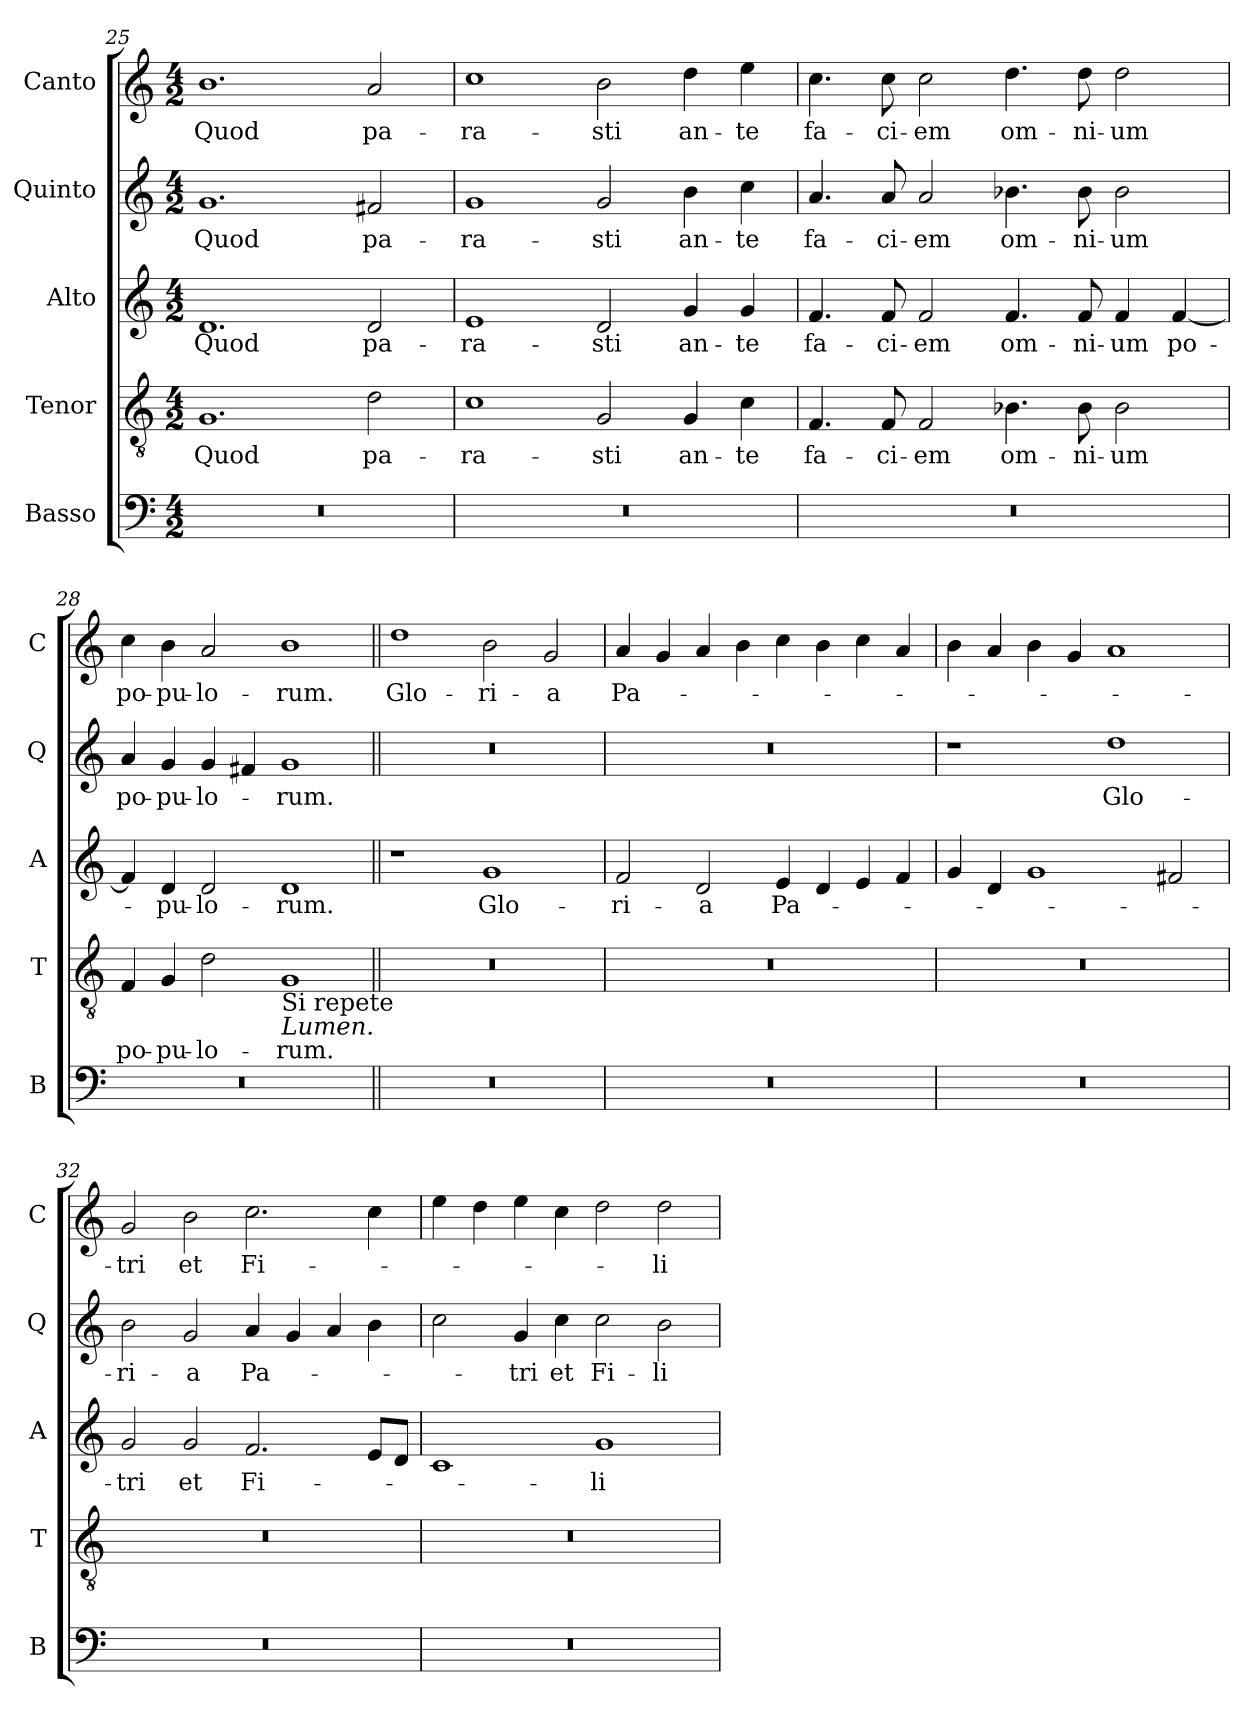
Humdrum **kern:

**kern	**kern	**text	**kern	**text	**kern	**text	**kern	**text
*part5	*part4	*part4	*part3	*part3	*part2	*part2	*part1	*part1
*staff5	*staff4	*staff4	*staff3	*staff3	*staff2	*staff2	*staff1	*staff1
*I"Basso	*I"Tenor	*	*I"Alto	*	*I"Quinto	*	*I"Canto	*
*I'B	*I'T	*	*I'A	*	*I'Q	*	*I'C	*
!!LO:LB:g=z
*clefF4	*clefGv2	*	*clefG2	*	*clefG2	*	*clefG2	*
*k[]	*k[]	*	*k[]	*	*k[]	*	*k[]	*
*C:	*C:	*	*C:	*	*C:	*	*C:	*
*M4/2	*M4/2	*	*M4/2	*	*M4/2	*	*M4/2	*
=25	=25	=25	=25	=25	=25	=25	=25	=25
!	!	!LO:LY:b	!	!LO:LY:b	!	!LO:LY:b	!	!LO:LY:b
0r	1.G	Quod	1.d	Quod	1.g	Quod	1.b	Quod
!	!	!LO:LY:b	!	!LO:LY:b	!	!LO:LY:b	!	!LO:LY:b
.	2d\	pa-	2d/	pa-	2f#X/	pa-	2a/	pa-
=26	=26	=26	=26	=26	=26	=26	=26	=26
!	!	!LO:LY:b	!	!LO:LY:b	!	!LO:LY:b	!	!LO:LY:b
0r	1c	-ra-	1e	-ra-	1g	-ra-	1cc	-ra-
!	!	!LO:LY:b	!	!LO:LY:b	!	!LO:LY:b	!	!LO:LY:b
.	2G/	-sti	2d/	-sti	2g/	-sti	2b\	-sti
!	!	!LO:LY:b	!	!LO:LY:b	!	!LO:LY:b	!	!LO:LY:b
.	4G/	an-	4g/	an-	4b\	an-	4dd\	an-
!	!	!LO:LY:b	!	!LO:LY:b	!	!LO:LY:b	!	!LO:LY:b
.	4c\	-te	4g/	-te	4cc\	-te	4ee\	-te
=27	=27	=27	=27	=27	=27	=27	=27	=27
!	!	!LO:LY:b	!	!LO:LY:b	!	!LO:LY:b	!	!LO:LY:b
0r	4.F/	fa-	4.f/	fa-	4.a/	fa-	4.cc\	fa-
!	!	!LO:LY:b	!	!LO:LY:b	!	!LO:LY:b	!	!LO:LY:b
.	8F/	-ci-	8f/	-ci-	8a/	-ci-	8cc\	-ci-
!	!	!LO:LY:b	!	!LO:LY:b	!	!LO:LY:b	!	!LO:LY:b
.	2F/	-em	2f/	-em	2a/	-em	2cc\	-em
!	!	!LO:LY:b	!	!LO:LY:b	!	!LO:LY:b	!	!LO:LY:b
.	4.B-X\	om-	4.f/	om-	4.b-X\	om-	4.dd\	om-
!	!	!LO:LY:b	!	!LO:LY:b	!	!LO:LY:b	!	!LO:LY:b
.	8B-\	-ni-	8f/	-ni-	8b-\	-ni-	8dd\	-ni-
!	!	!LO:LY:b	!	!LO:LY:b	!	!LO:LY:b	!	!LO:LY:b
.	2B-\	-um	4f/	-um	2b-\	-um	2dd\	-um
!	!	!	!	!LO:LY:b	!	!	!	!
.	.	.	[4f/	po-	.	.	.	.
=28	=28	=28	=28	=28	=28	=28	=28	=28
!	!	!LO:LY:b	!	!	!	!LO:LY:b	!	!LO:LY:b
0r	4F/	po-	4f/]	.	4a/	po-	4cc\	po-
!	!	!LO:LY:b	!	!LO:LY:b	!	!LO:LY:b	!	!LO:LY:b
.	4G/	-pu-	4d/	-pu-	4g/	-pu-	4b\	-pu-
!	!	!LO:LY:b	!	!LO:LY:b	!	!LO:LY:b	!	!LO:LY:b
.	2d\	-lo-	2d/	-lo-	4g/	-lo-	2a/	-lo-
.	.	.	.	.	4f#X/	.	.	.
!	!LO:TX:b:t=Si repete	!	!	!	!	!	!	!
!	!LO:TX:b:i:t=Lumen.	!	!	!	!	!	!	!
!	!	!LO:LY:b	!	!LO:LY:b	!	!LO:LY:b	!	!LO:LY:b
.	1G	-rum.	1d	-rum.	1g	-rum.	1b	-rum.
!!LO:PB:g=z
=29||	=29||	=29||	=29||	=29||	=29||	=29||	=29||	=29||
!	!	!	!	!	!	!	!	!LO:LY:b
0r	0r	.	1r	.	0r	.	1dd	Glo-
!	!	!	!	!LO:LY:b	!	!	!	!LO:LY:b
.	.	.	1g	Glo-	.	.	2b\	-ri-
!	!	!	!	!	!	!	!	!LO:LY:b
.	.	.	.	.	.	.	2g/	-a
=30	=30	=30	=30	=30	=30	=30	=30	=30
!	!	!	!	!LO:LY:b	!	!	!	!LO:LY:b
0r	0r	.	2f/	-ri-	0r	.	4a/	Pa-
.	.	.	.	.	.	.	4g/	.
!	!	!	!	!LO:LY:b	!	!	!	!
.	.	.	2d/	-a	.	.	4a/	.
.	.	.	.	.	.	.	4b\	.
!	!	!	!	!LO:LY:b	!	!	!	!
.	.	.	4e/	Pa-	.	.	4cc\	.
.	.	.	4d/	.	.	.	4b\	.
.	.	.	4e/	.	.	.	4cc\	.
.	.	.	4f/	.	.	.	4a/	.
=31	=31	=31	=31	=31	=31	=31	=31	=31
0r	0r	.	4g/	.	1r	.	4b\	.
.	.	.	4d/	.	.	.	4a/	.
.	.	.	1g	.	.	.	4b\	.
.	.	.	.	.	.	.	4g/	.
!	!	!	!	!	!	!LO:LY:b	!	!
.	.	.	.	.	1dd	Glo-	1a	.
.	.	.	2f#X/	.	.	.	.	.
=32	=32	=32	=32	=32	=32	=32	=32	=32
!	!	!	!	!LO:LY:b	!	!LO:LY:b	!	!LO:LY:b
0r	0r	.	2g/	-tri	2b\	-ri-	2g/	-tri
!	!	!	!	!LO:LY:b	!	!LO:LY:b	!	!LO:LY:b
.	.	.	2g/	et	2g/	-a	2b\	et
!	!	!	!	!LO:LY:b	!	!LO:LY:b	!	!LO:LY:b
.	.	.	2.f/	Fi-	4a/	Pa-	2.cc\	Fi-
.	.	.	.	.	4g/	.	.	.
.	.	.	.	.	4a/	.	.	.
.	.	.	8e/L	.	4b\	.	4cc\	.
.	.	.	8d/J	.	.	.	.	.
!!LO:LB:g=z
=33	=33	=33	=33	=33	=33	=33	=33	=33
0r	0r	.	1c	.	2cc\	.	4ee\	.
.	.	.	.	.	.	.	4dd\	.
!	!	!	!	!	!	!LO:LY:b	!	!
.	.	.	.	.	4g/	-tri	4ee\	.
!	!	!	!	!	!	!LO:LY:b	!	!
.	.	.	.	.	4cc\	et	4cc\	.
!	!	!	!	!LO:LY:b	!	!LO:LY:b	!	!
.	.	.	1g	-li-	2cc\	Fi-	2dd\	.
!	!	!	!	!	!	!LO:LY:b	!	!LO:LY:b
.	.	.	.	.	2b\	-li-	2dd\	-li-
=	=	=	=	=	=	=	=	=
*-	*-	*-	*-	*-	*-	*-	*-	*-
